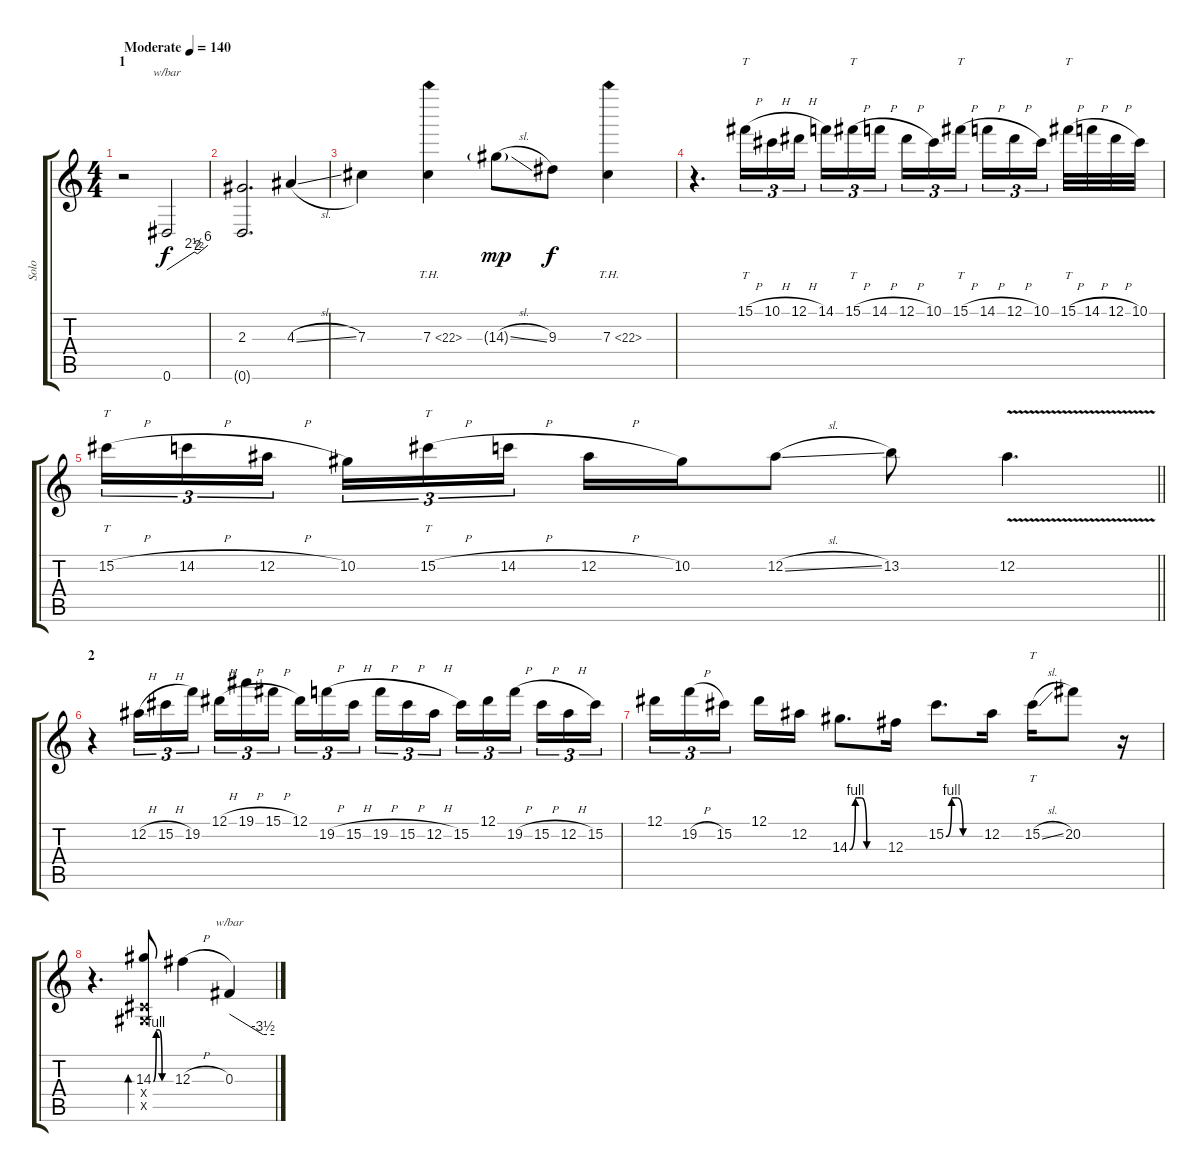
\track ("Solo" "Solo") {instrument overdrivenguitar}
\staff {score tabs}
\tuning (Eb4 Bb3 Gb3 Db3 Ab2 Eb2) {hide}
\ts (4 4)
\section ("" "1")
\tempo (140 "Moderate")
\clef g2
\ks c
r.2{dy f instrument overdrivenguitar} 0.6.2{tbe (custom default 0 0 40 10 45 8 60 24)} |
(2.3 0.6{t}).2{d} 4.3{sl}.4 |
7.3.4 7.3{th 15}.4 14.3{sl g}.8{dy mp} 9.3.8{dy f} 7.3{th 15}.4 |
r.4{d} 15.1{h}.16{tt tu (3 2)} 10.1{h}.16{tu (3 2)} 12.1{h}.16{tu (3 2)} 14.1.16{tu (3 2)} 15.1{h}.16{tt tu (3 2)} 14.1{h}.16{tu (3 2) beam splitsecondary} 12.1{h}.16{tu (3 2)} 10.1.16{tu (3 2)} 15.1{h}.16{tt tu (3 2)} 14.1{h}.16{tu (3 2)} 12.1{h}.16{tu (3 2)} 10.1.16{tu (3 2) beam splitsecondary} 15.1{h}.32{tt} 14.1{h}.32 12.1{h}.32 10.1.32 |
\barLineRight lightlight
15.2{h}.16{tt tu (3 2)} 14.2{h}.16{tu (3 2)} 12.2{h}.16{tu (3 2) beam splitsecondary} 10.2.16{tu (3 2)} 15.2{h}.16{tt tu (3 2)} 14.2{h}.16{tu (3 2)} 12.2{h}.16 10.2.16 12.2{sl}.8 13.2.8 12.2{v}.4{d} |
\section ("" "2")
r.4 12.2{h}.16{tu (3 2)} 15.2{h}.16{tu (3 2)} 19.2.16{tu (3 2) beam splitsecondary} 12.1{h}.16{tu (3 2)} 19.1{h}.16{tu (3 2)} 15.1{h}.16{tu (3 2)} 12.1.16{tu (3 2)} 19.2{h}.16{tu (3 2)} 15.2{h}.16{tu (3 2) beam splitsecondary} 19.2{h}.16{tu (3 2)} 15.2{h}.16{tu (3 2)} 12.2{h}.16{tu (3 2)} 15.2.16{tu (3 2)} 12.1.16{tu (3 2)} 19.2{h}.16{tu (3 2) beam splitsecondary} 15.2{h}.16{tu (3 2)} 12.2{h}.16{tu (3 2)} 15.2.16{tu (3 2)} |
12.1.16{tu (3 2)} 19.2{h}.16{tu (3 2)} 15.2.16{tu (3 2) beam splitsecondary} 12.1.16 12.2.16 14.3{be (custom 0 0 10 4 20 4 30 0 60 0)}.8{d} 12.3.16 15.2{be (custom 0 0 10 4 20 4 30 0 60 0)}.8{d} 12.2.16 15.2{sl}.16{tt} 20.2.8 r.16 |
r.4{d} (14.3{be (custom 0 0 10 4 20 4 30 0 60 0)} 0.4{x} 0.5{x}).8{bd 60} 12.3{h}.4 0.3.4{tbe (custom default 0 0 45 -14 60 -14)}
